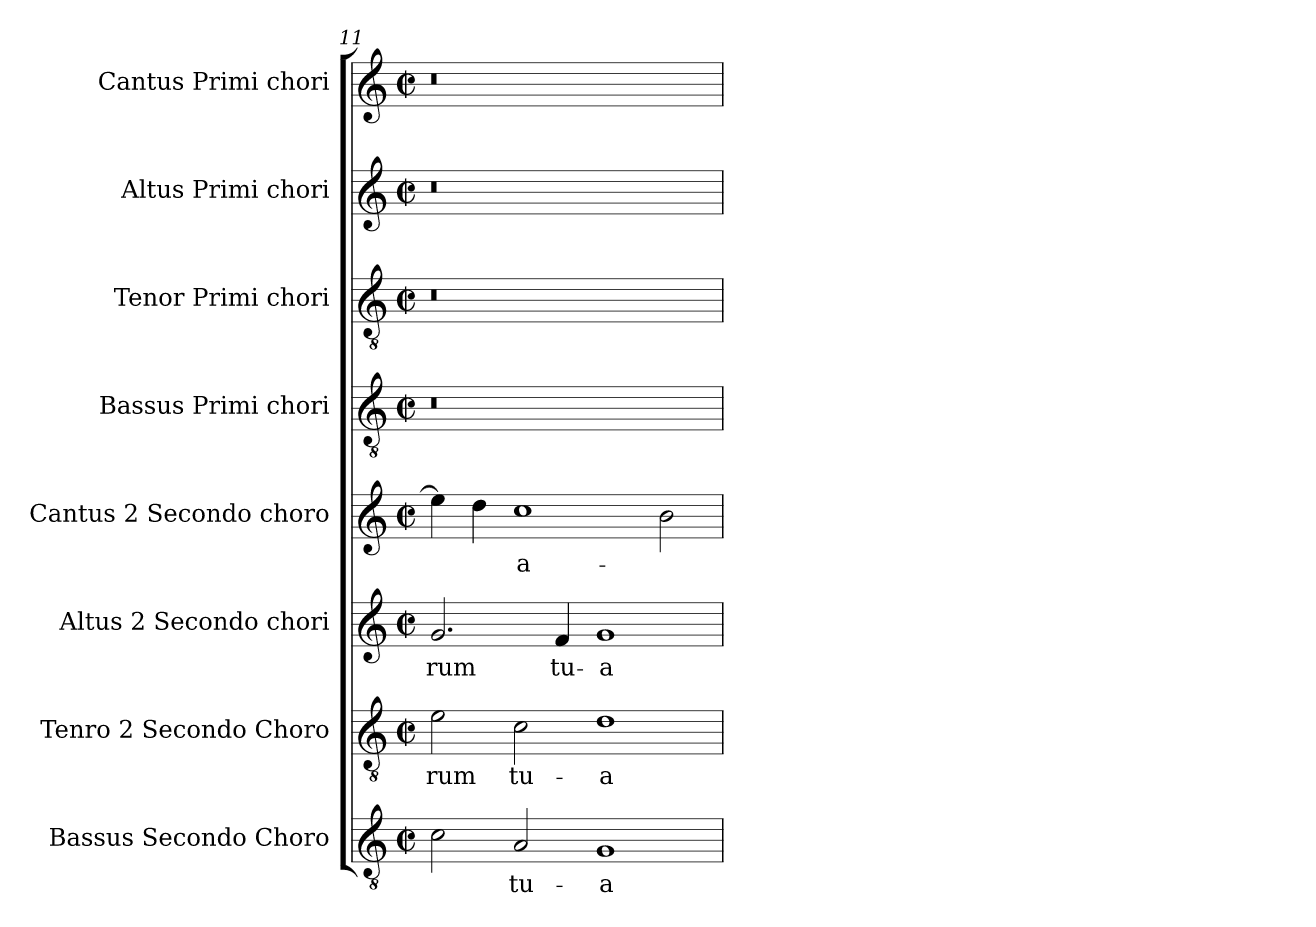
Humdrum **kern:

**kern	**text	**kern	**text	**kern	**text	**kern	**text	**kern	**kern	**kern	**kern
*part8	*part8	*part7	*part7	*part6	*part6	*part5	*part5	*part4	*part3	*part2	*part1
*staff8	*staff8	*staff7	*staff7	*staff6	*staff6	*staff5	*staff5	*staff4	*staff3	*staff2	*staff1
*I"Bassus  Secondo Choro	*	*I"Tenro 2  Secondo Choro	*	*I"Altus 2  Secondo chori	*	*I"Cantus 2  Secondo choro	*	*I"Bassus  Primi chori	*I"Tenor  Primi chori	*I"Altus  Primi chori	*I"Cantus  Primi chori
*I'Ch	*	*I'Ch	*	*I'Ch	*	*I'Ch	*	*I'Ch	*I'Ch	*I'Ch	*I'Ch
*clefGv2	*	*clefGv2	*	*clefG2	*	*clefG2	*	*clefGv2	*clefGv2	*clefG2	*clefG2
*M2/2	*	*M2/2	*	*M2/2	*	*M2/2	*	*M2/2	*M2/2	*M2/2	*M2/2
*met(c|)	*	*met(c|)	*	*met(c|)	*	*met(c|)	*	*met(c|)	*met(c|)	*met(c|)	*met(c|)
=11	=11	=11	=11	=11	=11	=11	=11	=11	=11	=11	=11
!	!	!	!LO:LY:b:cj	!	!LO:LY:b:cj	!	!	!	!	!	!
2c\	.	2e\	-rum	2.g/	-rum	4ee\]	.	0r	0r	0r	0r
.	.	.	.	.	.	4dd\	.	.	.	.	.
!	!LO:LY:b:cj	!	!LO:LY:b:cj	!	!	!	!LO:LY:b:rj	!	!	!	!
2A/	tu-	2c\	tu-	.	.	1cc	-a-	.	.	.	.
!	!	!	!	!	!LO:LY:b:cj	!	!	!	!	!	!
.	.	.	.	4f/	tu-	.	.	.	.	.	.
!	!LO:LY:b:rj	!	!LO:LY:b:rj	!	!LO:LY:b:rj	!	!	!	!	!	!
1G	-a-	1d	-a-	1g	-a-	.	.	.	.	.	.
.	.	.	.	.	.	2b\	.	.	.	.	.
=	=	=	=	=	=	=	=	=	=	=	=
*-	*-	*-	*-	*-	*-	*-	*-	*-	*-	*-	*-
